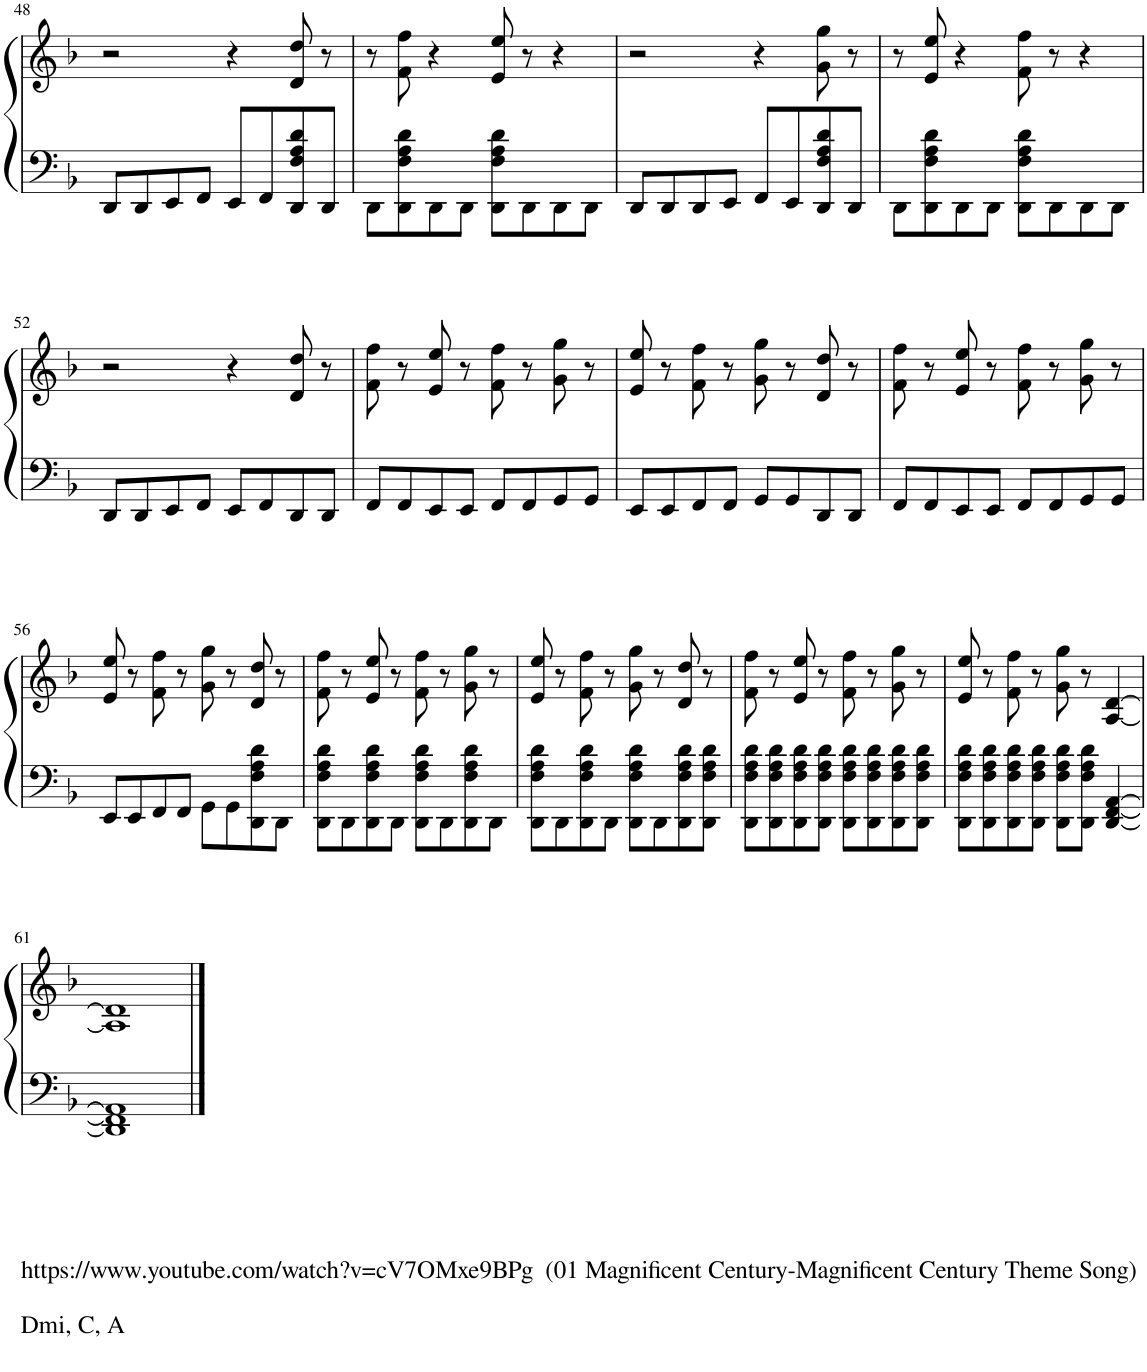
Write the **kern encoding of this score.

**kern	**kern
*part1	*part1
*staff2	*staff1
*I"Akordeón	*
!!LO:PB:g=z
*clefF4	*clefG2
*k[b-]	*k[b-]
*M4/4	*M4/4
=48	=48
8DD/L	2r
8DD/	.
8EE/	.
8FF/J	.
8EE/L	4r
8FF/	.
8DD/ 8F/ 8A/ 8d/	8d/ 8dd/
8DD/J	8r
=49	=49
8DD\L	8r
8DD\ 8F\ 8A\ 8d\	8f\ 8ff\
8DD\	4r
8DD\J	.
8DD\ 8F\ 8A\ 8d\L	8e/ 8ee/
8DD\	8r
8DD\	4r
8DD\J	.
=50	=50
8DD/L	2r
8DD/	.
8DD/	.
8EE/J	.
8FF/L	4r
8EE/	.
8DD/ 8F/ 8A/ 8d/	8g\ 8gg\
8DD/J	8r
=51	=51
8DD\L	8r
8DD\ 8F\ 8A\ 8d\	8e/ 8ee/
8DD\	4r
8DD\J	.
8DD\ 8F\ 8A\ 8d\L	8f\ 8ff\
8DD\	8r
8DD\	4r
8DD\J	.
!!LO:LB:g=z
=52	=52
8DD/L	2r
8DD/	.
8EE/	.
8FF/J	.
8EE/L	4r
8FF/	.
8DD/	8d/ 8dd/
8DD/J	8r
=53	=53
8FF/L	8f\ 8ff\
8FF/	8r
8EE/	8e/ 8ee/
8EE/J	8r
8FF/L	8f\ 8ff\
8FF/	8r
8GG/	8g\ 8gg\
8GG/J	8r
=54	=54
8EE/L	8e/ 8ee/
8EE/	8r
8FF/	8f\ 8ff\
8FF/J	8r
8GG/L	8g\ 8gg\
8GG/	8r
8DD/	8d/ 8dd/
8DD/J	8r
=55	=55
8FF/L	8f\ 8ff\
8FF/	8r
8EE/	8e/ 8ee/
8EE/J	8r
8FF/L	8f\ 8ff\
8FF/	8r
8GG/	8g\ 8gg\
8GG/J	8r
!!LO:LB:g=z
=56	=56
8EE/L	8e/ 8ee/
8EE/	8r
8FF/	8f\ 8ff\
8FF/J	8r
8GG\L	8g\ 8gg\
8GG\	8r
8DD\ 8F\ 8A\ 8d\	8d/ 8dd/
8DD\J	8r
=57	=57
8DD\ 8F\ 8A\ 8d\L	8f\ 8ff\
8DD\	8r
8DD\ 8F\ 8A\ 8d\	8e/ 8ee/
8DD\J	8r
8DD\ 8F\ 8A\ 8d\L	8f\ 8ff\
8DD\	8r
8DD\ 8F\ 8A\ 8d\	8g\ 8gg\
8DD\J	8r
=58	=58
8DD\ 8F\ 8A\ 8d\L	8e/ 8ee/
8DD\	8r
8DD\ 8F\ 8A\ 8d\	8f\ 8ff\
8DD\J	8r
8DD\ 8F\ 8A\ 8d\L	8g\ 8gg\
8DD\	8r
8DD\ 8F\ 8A\ 8d\	8d/ 8dd/
8DD\ 8F\ 8A\ 8d\J	8r
=59	=59
8DD\ 8F\ 8A\ 8d\L	8f\ 8ff\
8DD\ 8F\ 8A\ 8d\	8r
8DD\ 8F\ 8A\ 8d\	8e/ 8ee/
8DD\ 8F\ 8A\ 8d\J	8r
8DD\ 8F\ 8A\ 8d\L	8f\ 8ff\
8DD\ 8F\ 8A\ 8d\	8r
8DD\ 8F\ 8A\ 8d\	8g\ 8gg\
8DD\ 8F\ 8A\ 8d\J	8r
=60	=60
8DD\ 8F\ 8A\ 8d\L	8e/ 8ee/
8DD\ 8F\ 8A\ 8d\	8r
8DD\ 8F\ 8A\ 8d\	8f\ 8ff\
8DD\ 8F\ 8A\ 8d\J	8r
8DD\ 8F\ 8A\ 8d\L	8g\ 8gg\
8DD\ 8F\ 8A\ 8d\J	8r
[4DD/ [4FF/ [4AA/	[4A/ [4d/
!!LO:LB:g=z
=61	=61
!LO:TX:b:t=https&colon;//www.youtube.com/watch?v=cV7OMxe9BPg  (01 Magnificent Century-Magnificent Century Theme Song)	!
!LO:TX:b:t=Dmi, C, A	!
1DD] 1FF] 1AA]	1A] 1d]
==	==
*-	*-
